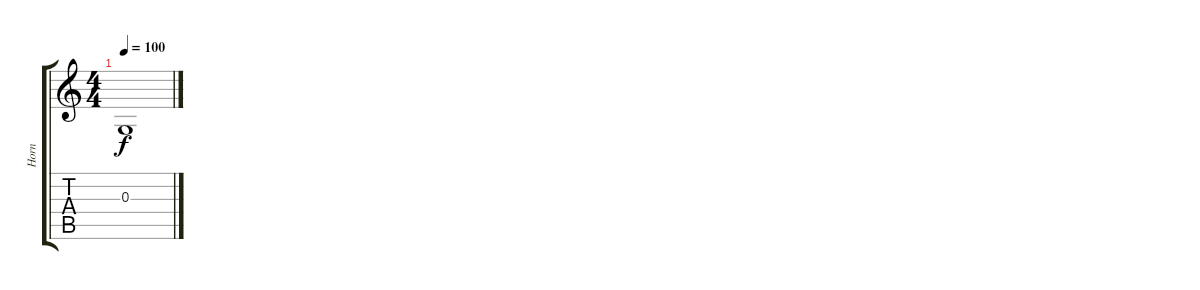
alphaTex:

\track ("Horn" "Horn") {instrument englishhorn}
\staff {score tabs}
\tuning (E4 B3 G3 D3 A2 E2) {hide}
\ts (4 4)
\tempo 100
\clef g2
\ks c
0.3{t}.1{dy f}
